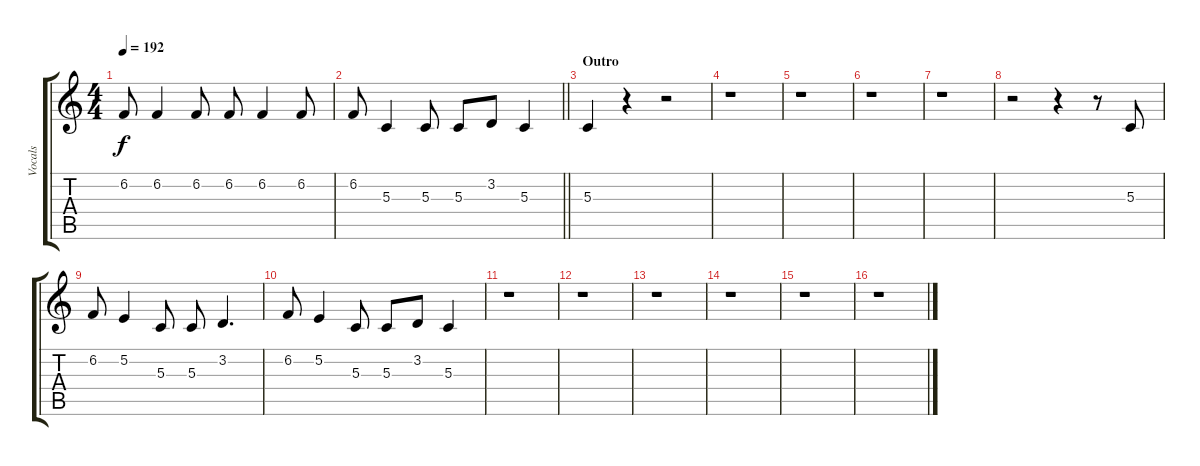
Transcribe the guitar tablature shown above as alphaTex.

\track ("Vocals" "Vocals") {instrument tenorsax}
\staff {score tabs}
\tuning (E4 B3 G3 D3 A2 E2) {hide}
\ts (4 4)
\tempo 192
\clef g2
\ks c
6.2.8{dy f} 6.2.4 6.2.8 6.2.8 6.2.4 6.2.8 |
\barLineRight lightlight
6.2.8 5.3.4 5.3.8 5.3.8 3.2.8 5.3.4 |
\section ("" "Outro")
5.3.4 r.4 r.2 |
r.1 |
r.1 |
r.1 |
r.1 |
r.2 r.4 r.8 5.3.8 |
6.2.8 5.2.4 5.3.8 5.3.8 3.2.4{d} |
6.2.8 5.2.4 5.3.8 5.3.8 3.2.8 5.3.4 |
r.1 |
r.1 |
r.1 |
r.1 |
r.1 |
r.1
